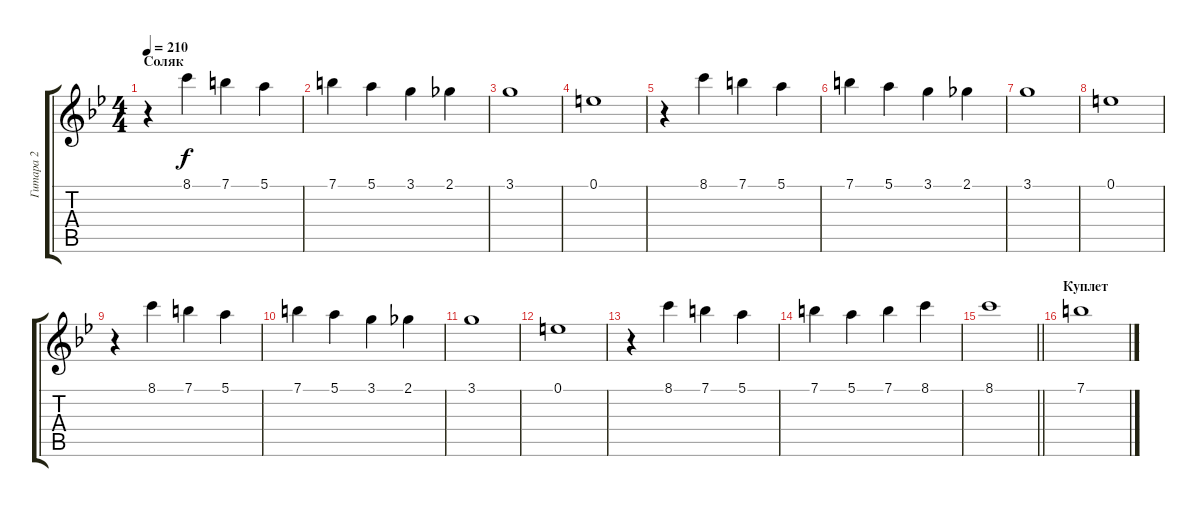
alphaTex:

\track ("Гитара 2" "Гитара 2") {instrument distortionguitar}
\staff {score tabs}
\tuning (E4 B3 G3 D3 A2 E2) {hide}
\ts (4 4)
\section ("" "Соляк")
\tempo 210
\clef g2
\ks bb
r.4{dy f volume 16 instrument overdrivenguitar} 8.1.4 7.1.4 5.1.4 |
7.1.4 5.1.4 3.1.4 2.1.4 |
3.1.1 |
0.1.1 |
r.4 8.1.4 7.1.4 5.1.4 |
7.1.4 5.1.4 3.1.4 2.1.4 |
3.1.1 |
0.1.1 |
r.4 8.1.4 7.1.4 5.1.4 |
7.1.4 5.1.4 3.1.4 2.1.4 |
3.1.1 |
0.1.1 |
r.4 8.1.4 7.1.4 5.1.4 |
7.1.4 5.1.4 7.1.4 8.1.4 |
\barLineRight lightlight
8.1.1 |
\section ("" "Куплет")
7.1.1
